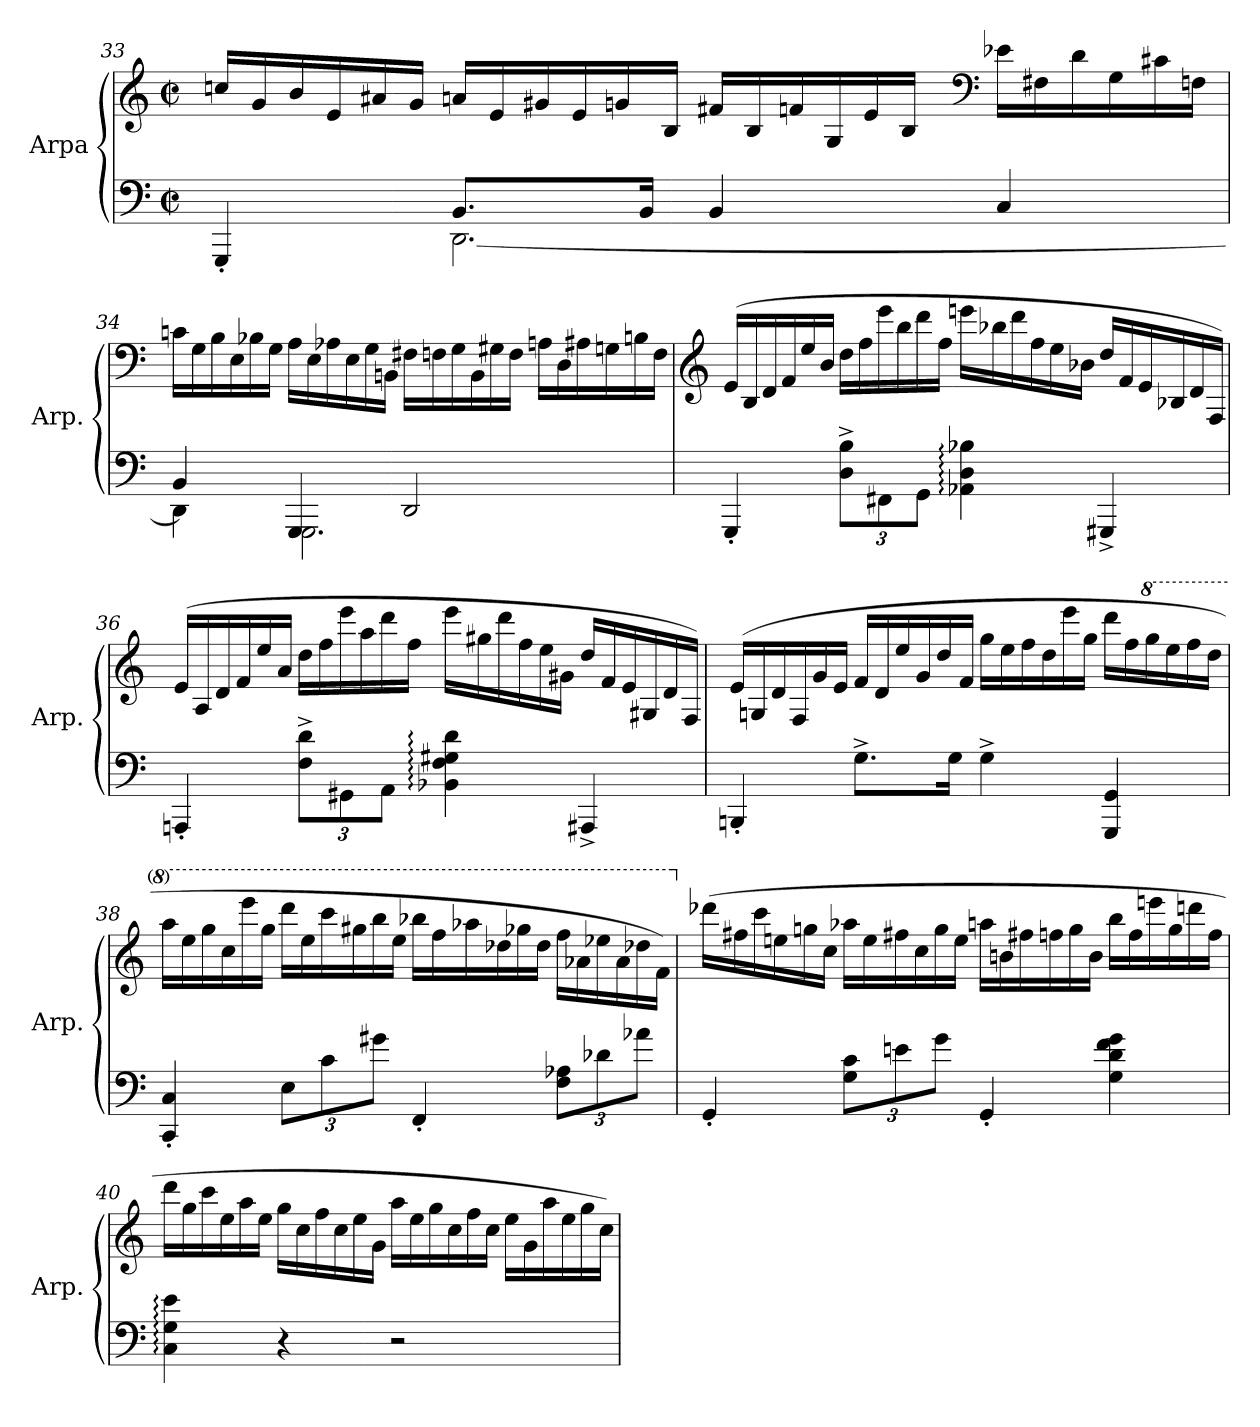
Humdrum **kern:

**kern	**kern
*part1	*part1
*staff2	*staff1
*I"Arpa	*
*I'Arp.	*
!!LO:LB:g=z
*clefF4	*clefG2
*k[]	*k[]
*M4/4	*M4/4
*met(c|)	*met(c|)
=33	=33
*^	*
*	*	*Xtuplet
4GGG'/	4ryy	24ccn/LL
.	.	24g/
.	.	24b/
.	.	24e/
.	.	24a#X/
.	.	24g/JJ
8.BB/L	[2.DD\	24an/LL
.	.	24e/
.	.	24g#X/
.	.	24e/
.	.	24gn/
16BB/Jk	.	.
.	.	24B/JJ
4BB/	.	24f#X/LL
.	.	24B/
.	.	24fn/
.	.	24G/
.	.	24e/
.	.	24B/JJ
*	*	*clefF4
4C/	.	24e-X\LL
.	.	24F#X\
.	.	24d\
.	.	24G\
.	.	24c#X\
.	.	24Fn\JJ
!!LO:LB:g=z
=34	=34	=34
4BB/	4DD\]	24cn\LL
.	.	24G\
.	.	24B\
.	.	24E\
.	.	24B-X\
.	.	24G\JJ
4GGG/	2.GGG\	24A\LL
.	.	24E\
.	.	24A-X\
.	.	24E\
.	.	24G\
.	.	24BBn\JJ
2DD/	.	24F#X\LL
.	.	24Fn\
.	.	24G\
.	.	24BB\
.	.	24G#X\
.	.	24F\JJ
.	.	24An\LL
.	.	24D\
.	.	24A#X\
.	.	24Gn\
.	.	24Bn\
.	.	24F\JJ
*v	*v	*
!!LO:PB:g=z
=35	=35
*	*clefG2
4GGG'/	(>24e/LL
.	24B/
.	24d/
.	24f/
.	24ee/
.	24b/JJ
*Xbrackettup	*
12D\^ 12B\^L	24dd\LL
.	24ff\
12FF#X\	24eee\
.	24bb\
12GG\J	24ddd\
.	24ff\JJ
4AA-X\: 4D\: 4B-X\:	24eeen\LL
.	24bb-X\
.	24ddd\
.	24ff\
.	24ee\
.	24b-X\JJ
4GGG#X^/	24dd/LL
.	24f/
.	24e/
.	24B-X/
.	24d/
.	24F/JJ)
!!LO:LB:g=z
=36	=36
4AAAn'/	(>24e/LL
.	24A/
.	24d/
.	24f/
.	24ee/
.	24a/JJ
12F\^ 12d\^L	24dd\LL
.	24ff\
12GG#X\	24eee\
.	24aa\
12AA\J	24ddd\
.	24ff\JJ
4BB-X\: 4F\: 4G#X\: 4d\:	24eee\LL
.	24gg#X\
.	24ddd\
.	24ff\
.	24ee\
.	24g#X\JJ
4AAA#X^/	24dd/LL
.	24f/
.	24e/
.	24G#X/
.	24d/
.	24F/JJ)
=37	=37
4BBBn'/	(>24e/LL
.	24Gn/
.	24d/
.	24F/
.	24g/
.	24e/JJ
8.G^\L	24f/LL
.	24d/
.	24ee/
.	24g/
.	24dd/
16G\Jk	.
.	24f/JJ
4G^\	24gg\LL
.	24ee\
.	24ff\
.	24dd\
.	24eee\
.	24gg\JJ
4GGG/ 4GG/	24ddd\LL
.	24ff\
*	*8va
.	24ggg\
.	24eee\
.	24fff\
.	24ddd\JJ
!!LO:LB:g=z
=38	=38
4CC/' 4C/'	24aaa\LL
.	24eee\
.	24ggg\
.	24ccc\
.	24eeee\
.	24ggg\JJ
12E\L	24dddd\LL
.	24eee\
12c\	24cccc\
.	24ggg#X\
12g#X\J	24bbb\
.	24eee\JJ
4FF'/	24bbb-X\LL
.	24fff\
.	24aaa-X\
.	24ddd-X\
.	24ggg-X\
.	24ddd-\JJ
12F\ 12A-X\L	24fff\LL
.	24aa-X\
12d-X\	24eee-X\
.	24aa-\
12a-X\J	24ddd-X\
.	24ff\JJ)
!!LO:LB:g=z
=39	=39
*	*X8va
4GG'/	(>24ddd-X\LL
.	24ff#X\
.	24ccc\
.	24een\
.	24ggn\
.	24cc\JJ
12G\ 12c\L	24aa-X\LL
.	24ee\
12en\	24ff#X\
.	24cc\
12g\J	24gg\
.	24ee\JJ
4GG'/	24aan\LL
.	24bn\
.	24ff#X\
.	24ffn\
.	24gg\
.	24b\JJ
4G\ 4d\ 4f\ 4g\	24bb\LL
.	24ff\
.	24eeen\
.	24gg\
.	24dddn\
.	24ff\JJ
=40	=40
4C\: 4G\: 4e\:	24ddd\LL
.	24gg\
.	24ccc\
.	24ee\
.	24aa\
.	24ee\JJ
4r	24gg\LL
.	24cc\
.	24ff\
.	24cc\
.	24ee\
.	24g\JJ
2r	24aa\LL
.	24ee\
.	24gg\
.	24cc\
.	24ff\
.	24cc\JJ
.	24ee\LL
.	24g\
.	24aa\
.	24ee\
.	24gg\
.	24cc\JJ)
=	=
*-	*-
